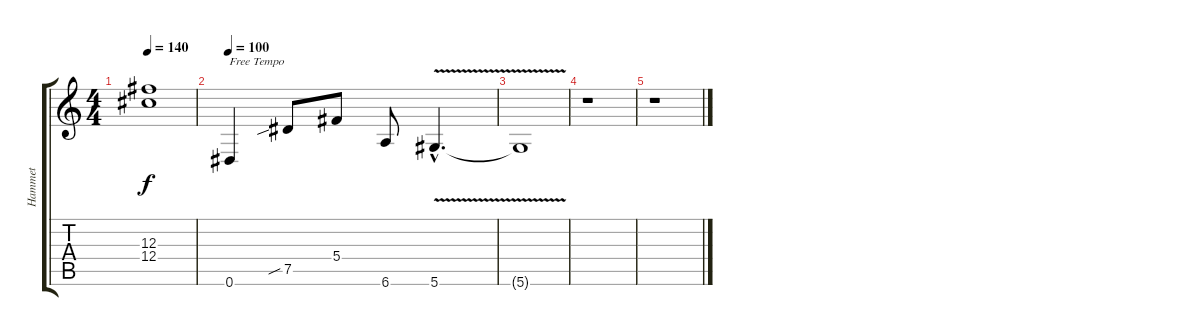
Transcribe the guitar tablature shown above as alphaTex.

\track ("Hammet " "Hammet ") {instrument distortionguitar}
\staff {score tabs}
\tuning (Eb4 Bb3 Gb3 Db3 Ab2 Eb2) {hide}
\ts (4 4)
\tempo 140
\clef g2
\ks c
(12.3{t} 12.4{t}).1{dy f} |
\tempo 100
0.6.4{txt "Free Tempo"} 7.5{sib}.8 5.4.8 6.6.8 5.6{v hac}.4{d} |
5.6{t}.1 |
r.1 |
r.1
